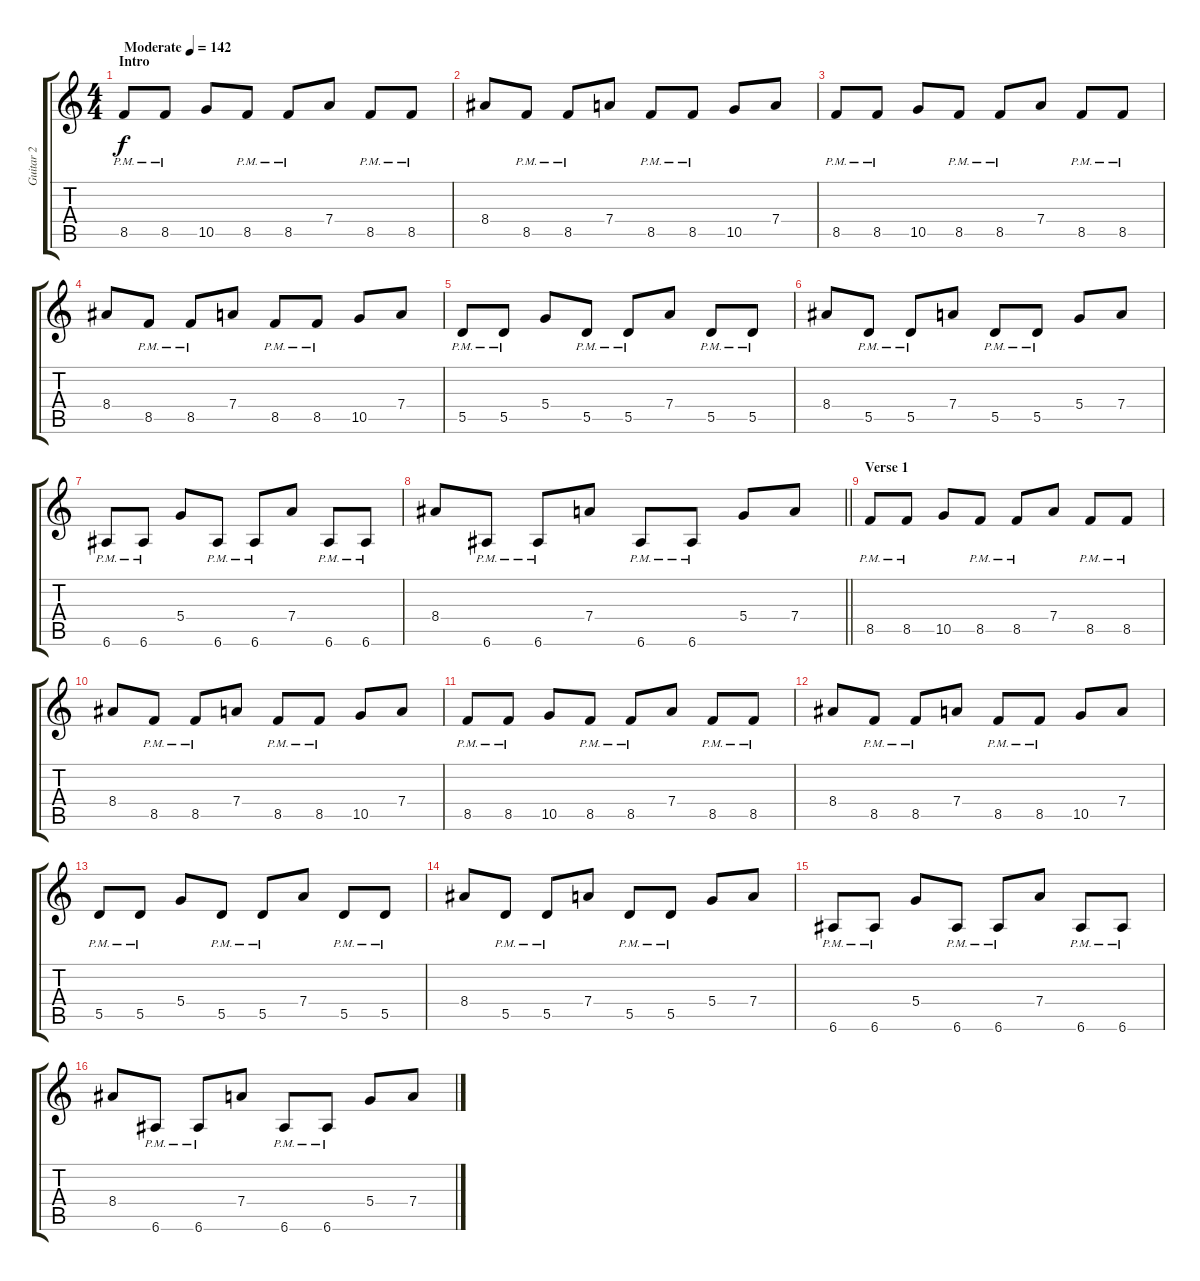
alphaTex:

\track ("Guitar 2" "Guitar 2") {instrument electricguitarmuted}
\staff {score tabs}
\tuning (E4 B3 G3 D3 A2 E2) {hide}
\ts (4 4)
\section ("" "Intro")
\tempo (142 "Moderate")
\clef g2
\ks c
8.5{pm}.8{dy f instrument electricguitarmuted} 8.5{pm}.8 10.5.8 8.5{pm}.8 8.5{pm}.8 7.4.8 8.5{pm}.8 8.5{pm}.8 |
8.4.8 8.5{pm}.8 8.5{pm}.8 7.4.8 8.5{pm}.8 8.5{pm}.8 10.5.8 7.4.8 |
8.5{pm}.8 8.5{pm}.8 10.5.8 8.5{pm}.8 8.5{pm}.8 7.4.8 8.5{pm}.8 8.5{pm}.8 |
8.4.8 8.5{pm}.8 8.5{pm}.8 7.4.8 8.5{pm}.8 8.5{pm}.8 10.5.8 7.4.8 |
5.5{pm}.8 5.5{pm}.8 5.4.8 5.5{pm}.8 5.5{pm}.8 7.4.8 5.5{pm}.8 5.5{pm}.8 |
8.4.8 5.5{pm}.8 5.5{pm}.8 7.4.8 5.5{pm}.8 5.5{pm}.8 5.4.8 7.4.8 |
6.6{pm}.8 6.6{pm}.8 5.4.8 6.6{pm}.8 6.6{pm}.8 7.4.8 6.6{pm}.8 6.6{pm}.8 |
\barLineRight lightlight
8.4.8 6.6{pm}.8 6.6{pm}.8 7.4.8 6.6{pm}.8 6.6{pm}.8 5.4.8 7.4.8 |
\section ("" "Verse 1")
8.5{pm}.8 8.5{pm}.8 10.5.8 8.5{pm}.8 8.5{pm}.8 7.4.8 8.5{pm}.8 8.5{pm}.8 |
8.4.8 8.5{pm}.8 8.5{pm}.8 7.4.8 8.5{pm}.8 8.5{pm}.8 10.5.8 7.4.8 |
8.5{pm}.8 8.5{pm}.8 10.5.8 8.5{pm}.8 8.5{pm}.8 7.4.8 8.5{pm}.8 8.5{pm}.8 |
8.4.8 8.5{pm}.8 8.5{pm}.8 7.4.8 8.5{pm}.8 8.5{pm}.8 10.5.8 7.4.8 |
5.5{pm}.8 5.5{pm}.8 5.4.8 5.5{pm}.8 5.5{pm}.8 7.4.8 5.5{pm}.8 5.5{pm}.8 |
8.4.8 5.5{pm}.8 5.5{pm}.8 7.4.8 5.5{pm}.8 5.5{pm}.8 5.4.8 7.4.8 |
6.6{pm}.8 6.6{pm}.8 5.4.8 6.6{pm}.8 6.6{pm}.8 7.4.8 6.6{pm}.8 6.6{pm}.8 |
8.4.8 6.6{pm}.8 6.6{pm}.8 7.4.8 6.6{pm}.8 6.6{pm}.8 5.4.8 7.4.8
